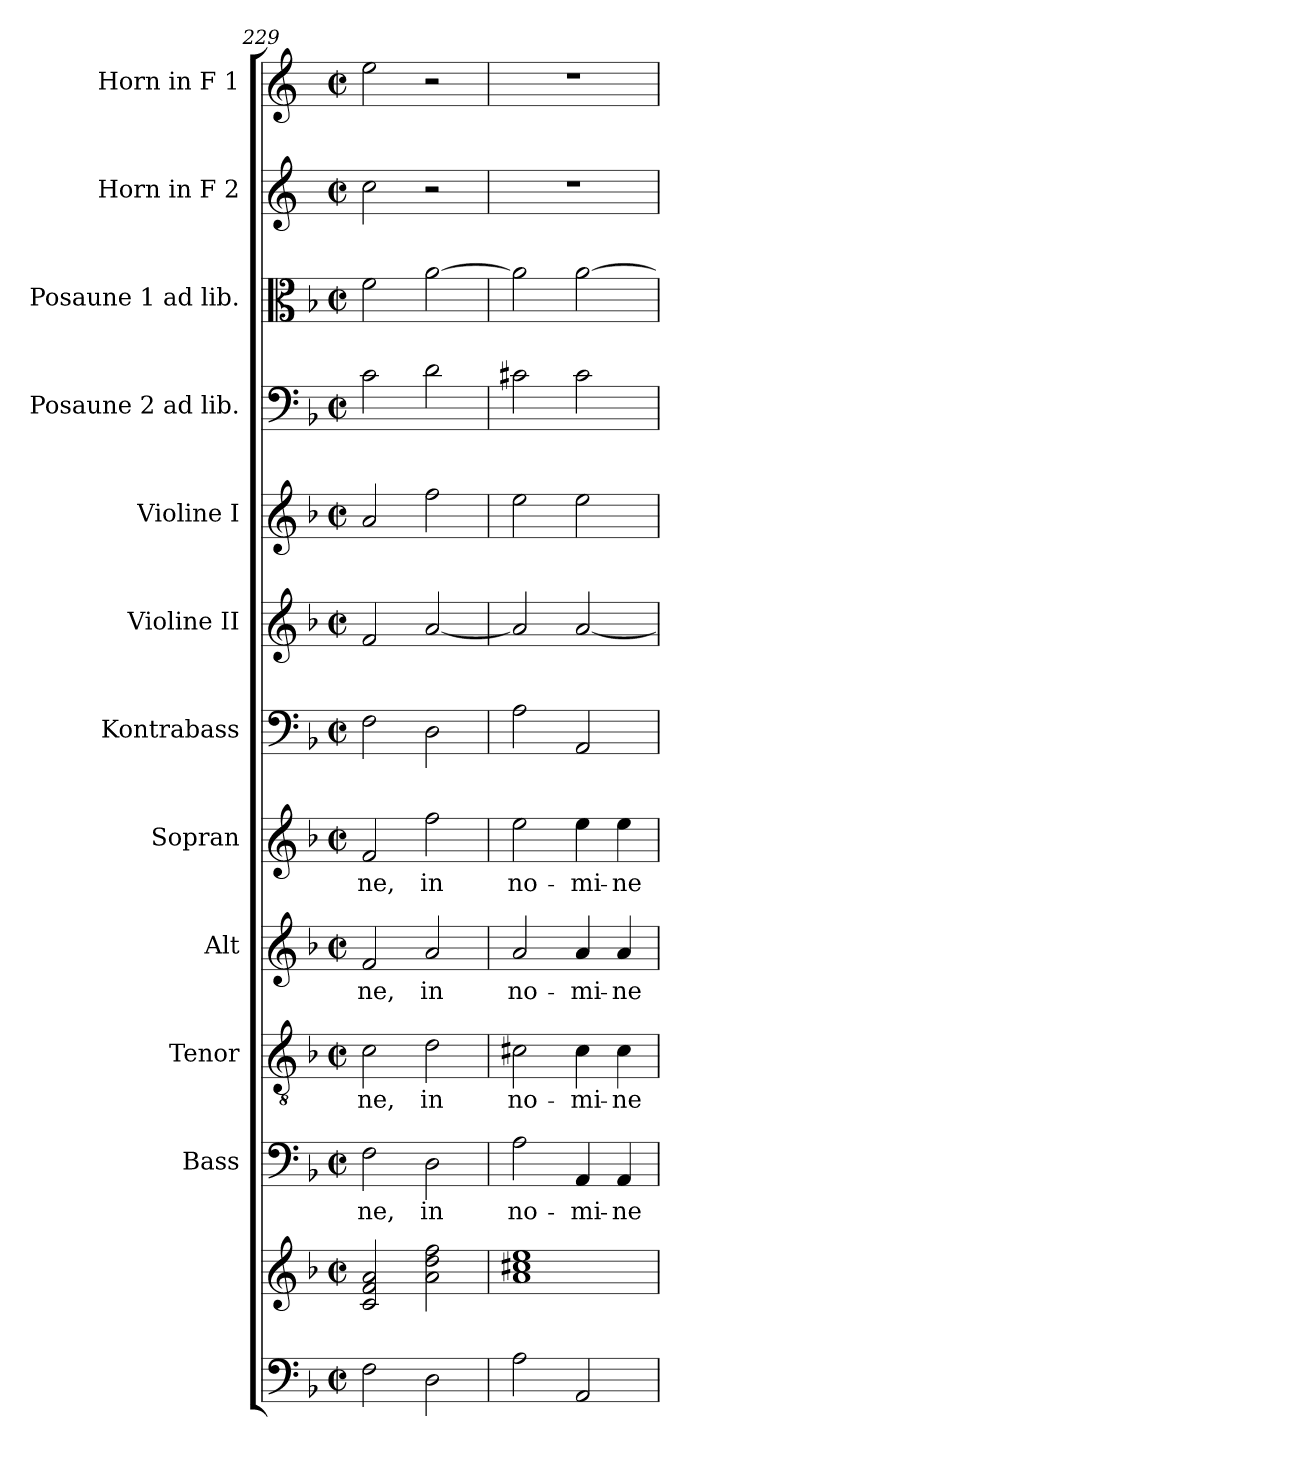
**kern	**kern	**kern	**text	**kern	**text	**kern	**text	**kern	**text	**kern	**kern	**kern	**kern	**kern	**kern	**kern
*part12	*part12	*part11	*part11	*part10	*part10	*part9	*part9	*part8	*part8	*part7	*part6	*part5	*part4	*part3	*part2	*part1
*staff13	*staff12	*staff11	*staff11	*staff10	*staff10	*staff9	*staff9	*staff8	*staff8	*staff7	*staff6	*staff5	*staff4	*staff3	*staff2	*staff1
*	*	*I"Bass	*	*I"Tenor	*	*I"Alt	*	*I"Sopran	*	*I"Kontrabass	*I"Violine II	*I"Violine I	*I"Posaune 2 ad lib.	*I"Posaune 1 ad lib.	*I"Horn in F 2	*I"Horn in F 1
*	*	*I'B.	*	*I'T.	*	*I'A.	*	*I'S.	*	*I'Kb.	*I'Vl. II	*I'Vl. I	*I'Pos. 2	*I'Pos. 1	*I'Hrn. F 2	*I'Hrn. F 1
*clefF4	*clefG2	*clefF4	*	*clefGv2	*	*clefG2	*	*clefG2	*	*clefF4	*clefG2	*clefG2	*clefF4	*clefC3	*clefG2	*clefG2
*	*	*	*	*	*	*	*	*	*	*ITrd7c12	*	*	*	*	*ITrd4c7	*ITrd4c7
*k[b-]	*k[b-]	*k[b-]	*	*k[b-]	*	*k[b-]	*	*k[b-]	*	*k[b-]	*k[b-]	*k[b-]	*k[b-]	*k[b-]	*k[b-]	*k[b-]
*F:	*F:	*F:	*	*F:	*	*F:	*	*F:	*	*F:	*F:	*F:	*F:	*F:	*F:	*F:
*M2/2	*M2/2	*M2/2	*	*M2/2	*	*M2/2	*	*M2/2	*	*M2/2	*M2/2	*M2/2	*M2/2	*M2/2	*M2/2	*M2/2
*met(c|)	*met(c|)	*met(c|)	*	*met(c|)	*	*met(c|)	*	*met(c|)	*	*met(c|)	*met(c|)	*met(c|)	*met(c|)	*met(c|)	*met(c|)	*met(c|)
=229	=229	=229	=229	=229	=229	=229	=229	=229	=229	=229	=229	=229	=229	=229	=229	=229
!	!	!	!LO:LY:b	!	!LO:LY:b	!	!LO:LY:b	!	!LO:LY:b	!	!	!	!	!	!	!
2F\	2c/ 2f/ 2a/	2F\	-ne,	2c\	-ne,	2f/	-ne,	2f/	-ne,	2FF\	2f/	2a/	2c\	2f\	2f\	2a\
!	!	!	!LO:LY:b	!	!LO:LY:b	!	!LO:LY:b	!	!LO:LY:b	!	!	!	!	!	!	!
2D\	2a\ 2dd\ 2ff\	2D\	in	2d\	in	2a/	in	2ff\	in	2DD\	[2a/	2ff\	2d\	[2a\	2r	2r
=230	=230	=230	=230	=230	=230	=230	=230	=230	=230	=230	=230	=230	=230	=230	=230	=230
!	!	!	!LO:LY:b	!	!LO:LY:b	!	!LO:LY:b	!	!LO:LY:b	!	!	!	!	!	!	!
2A\	1a 1cc#X 1ee	2A\	no-	2c#X\	no-	2a/	no-	2ee\	no-	2AA\	2a/]	2ee\	2c#X\	2a\]	1r	1r
!	!	!	!LO:LY:b	!	!LO:LY:b	!	!LO:LY:b	!	!LO:LY:b	!	!	!	!	!	!	!
2AA/	.	4AA/	-mi-	4c#\	-mi-	4a/	-mi-	4ee\	-mi-	2AAA/	[2a/	2ee\	2c#\	[2a\	.	.
!	!	!	!LO:LY:b	!	!LO:LY:b	!	!LO:LY:b	!	!LO:LY:b	!	!	!	!	!	!	!
.	.	4AA/	-ne	4c#\	-ne	4a/	-ne	4ee\	-ne	.	.	.	.	.	.	.
=	=	=	=	=	=	=	=	=	=	=	=	=	=	=	=	=
*-	*-	*-	*-	*-	*-	*-	*-	*-	*-	*-	*-	*-	*-	*-	*-	*-
